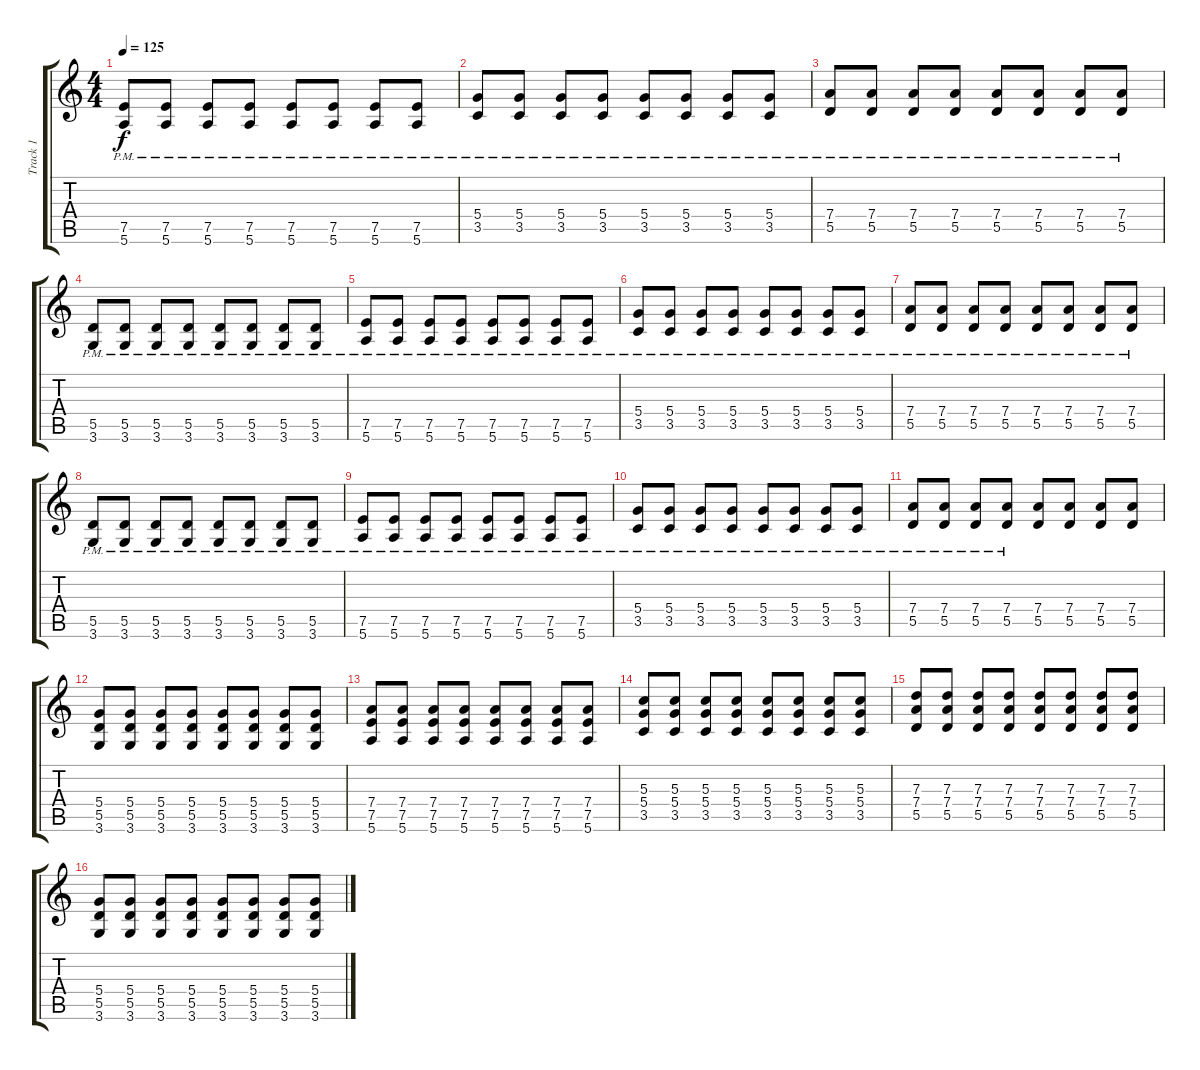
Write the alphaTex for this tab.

\track ("Track 1" "Track 1") {instrument overdrivenguitar}
\staff {score tabs}
\tuning (E4 B3 G3 D3 A2 E2) {hide}
\ts (4 4)
\tempo 125
\clef g2
\ks c
(7.5{pm} 5.6{pm}).8{dy f} (7.5{pm} 5.6{pm}).8 (7.5{pm} 5.6{pm}).8 (7.5{pm} 5.6{pm}).8 (7.5{pm} 5.6{pm}).8 (7.5{pm} 5.6{pm}).8 (7.5{pm} 5.6{pm}).8 (7.5{pm} 5.6{pm}).8 |
(5.4{pm} 3.5{pm}).8 (5.4{pm} 3.5{pm}).8 (5.4{pm} 3.5{pm}).8 (5.4{pm} 3.5{pm}).8 (5.4{pm} 3.5{pm}).8 (5.4{pm} 3.5{pm}).8 (5.4{pm} 3.5{pm}).8 (5.4{pm} 3.5{pm}).8 |
(7.4{pm} 5.5{pm}).8 (7.4{pm} 5.5{pm}).8 (7.4{pm} 5.5{pm}).8 (7.4{pm} 5.5{pm}).8 (7.4{pm} 5.5{pm}).8 (7.4{pm} 5.5{pm}).8 (7.4{pm} 5.5{pm}).8 (7.4{pm} 5.5{pm}).8 |
(5.5{pm} 3.6{pm}).8 (5.5{pm} 3.6{pm}).8 (5.5{pm} 3.6{pm}).8 (5.5{pm} 3.6{pm}).8 (5.5{pm} 3.6{pm}).8 (5.5{pm} 3.6{pm}).8 (5.5{pm} 3.6{pm}).8 (5.5{pm} 3.6{pm}).8 |
(7.5{pm} 5.6{pm}).8 (7.5{pm} 5.6{pm}).8 (7.5{pm} 5.6{pm}).8 (7.5{pm} 5.6{pm}).8 (7.5{pm} 5.6{pm}).8 (7.5{pm} 5.6{pm}).8 (7.5{pm} 5.6{pm}).8 (7.5{pm} 5.6{pm}).8 |
(5.4{pm} 3.5{pm}).8 (5.4{pm} 3.5{pm}).8 (5.4{pm} 3.5{pm}).8 (5.4{pm} 3.5{pm}).8 (5.4{pm} 3.5{pm}).8 (5.4{pm} 3.5{pm}).8 (5.4{pm} 3.5{pm}).8 (5.4{pm} 3.5{pm}).8 |
(7.4{pm} 5.5{pm}).8 (7.4{pm} 5.5{pm}).8 (7.4{pm} 5.5{pm}).8 (7.4{pm} 5.5{pm}).8 (7.4{pm} 5.5{pm}).8 (7.4{pm} 5.5{pm}).8 (7.4{pm} 5.5{pm}).8 (7.4{pm} 5.5{pm}).8 |
(5.5{pm} 3.6{pm}).8 (5.5{pm} 3.6{pm}).8 (5.5{pm} 3.6{pm}).8 (5.5{pm} 3.6{pm}).8 (5.5{pm} 3.6{pm}).8 (5.5{pm} 3.6{pm}).8 (5.5{pm} 3.6{pm}).8 (5.5{pm} 3.6{pm}).8 |
(7.5{pm} 5.6{pm}).8 (7.5{pm} 5.6{pm}).8 (7.5{pm} 5.6{pm}).8 (7.5{pm} 5.6{pm}).8 (7.5{pm} 5.6{pm}).8 (7.5{pm} 5.6{pm}).8 (7.5{pm} 5.6{pm}).8 (7.5{pm} 5.6{pm}).8 |
(5.4{pm} 3.5{pm}).8 (5.4{pm} 3.5{pm}).8 (5.4{pm} 3.5{pm}).8 (5.4{pm} 3.5{pm}).8 (5.4{pm} 3.5{pm}).8 (5.4{pm} 3.5{pm}).8 (5.4{pm} 3.5{pm}).8 (5.4{pm} 3.5{pm}).8 |
(7.4{pm} 5.5{pm}).8 (7.4{pm} 5.5{pm}).8 (7.4{pm} 5.5{pm}).8 (7.4{pm} 5.5{pm}).8 (7.4 5.5).8 (7.4 5.5).8 (7.4 5.5).8 (7.4 5.5).8 |
(5.4 5.5 3.6).8 (5.4 5.5 3.6).8 (5.4 5.5 3.6).8 (5.4 5.5 3.6).8 (5.4 5.5 3.6).8 (5.4 5.5 3.6).8 (5.4 5.5 3.6).8 (5.4 5.5 3.6).8 |
(7.4 7.5 5.6).8 (7.4 7.5 5.6).8 (7.4 7.5 5.6).8 (7.4 7.5 5.6).8 (7.4 7.5 5.6).8 (7.4 7.5 5.6).8 (7.4 7.5 5.6).8 (7.4 7.5 5.6).8 |
(5.3 5.4 3.5).8 (5.3 5.4 3.5).8 (5.3 5.4 3.5).8 (5.3 5.4 3.5).8 (5.3 5.4 3.5).8{beam Up} (5.3 5.4 3.5).8{beam Up} (5.3 5.4 3.5).8 (5.3 5.4 3.5).8 |
(7.3 7.4 5.5).8 (7.3 7.4 5.5).8 (7.3 7.4 5.5).8 (7.3 7.4 5.5).8 (7.3 7.4 5.5).8 (7.3 7.4 5.5).8 (7.3 7.4 5.5).8 (7.3 7.4 5.5).8 |
(5.4 5.5 3.6).8 (5.4 5.5 3.6).8 (5.4 5.5 3.6).8 (5.4 5.5 3.6).8 (5.4 5.5 3.6).8 (5.4 5.5 3.6).8 (5.4 5.5 3.6).8 (5.4 5.5 3.6).8
